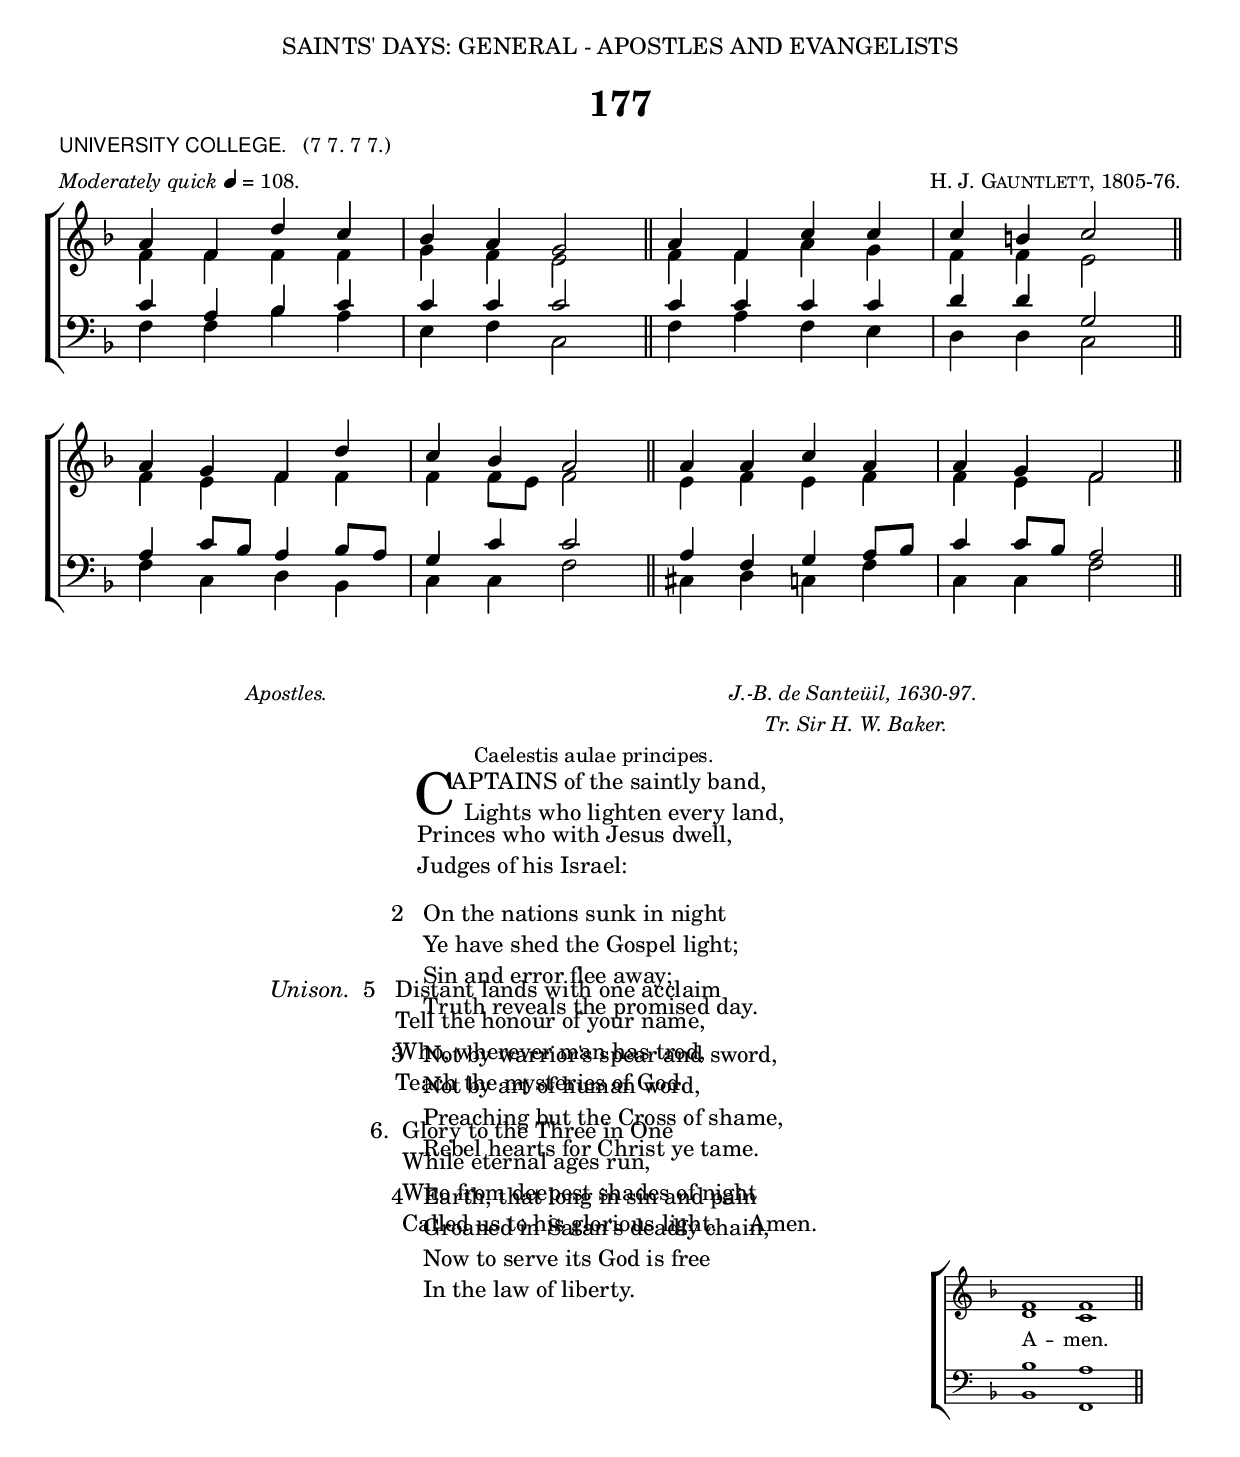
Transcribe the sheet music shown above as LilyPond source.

%%%% 286a.png
%%%% Hymn 177. University College. Captains of the saintly band
%%%% Rev 1.

\version "2.10"

\header {
  dedication = \markup {  \center-align { "SAINTS' DAYS: GENERAL - APOSTLES AND EVANGELISTS"
	\hspace #0.1 }}	
	
  title = "177"   
  
  poet = \markup { \small {  \line { \sans { "UNIVERSITY COLLEGE."} \hspace #1 \roman {"(7 7. 7 7.)"}} }}
  
  meter = \markup { \small { \italic {Moderately quick} \general-align #Y #DOWN \note #"4" #0.5 = 108.} }
  
  arranger = \markup { \small \smallCaps "H. J. Gauntlett, 1805-76." }
  
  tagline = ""
}
	      

%%% SATB voices

global = {
  \time 4/4
  \key f \major
  \set Staff.midiInstrument = "church organ"
}

soprano = \relative c' { 
  a'4 f d' c \bar "|" bes a g2 \bar "||" a4 f c' c \bar "|" c b c2 \bar "||" \break
  a4 g f d' \bar "|" c bes a2 \bar "||" a4 a c a \bar "|" a g f2 \bar "||"
} 
   
alto = \relative c' {  
  f4 f f f \bar "|" g f e2 \bar "||" f4 f a g \bar "|" f f e2 \bar "||"
  f4 e f f \bar "|" f f8[ e] f2 \bar "||" e4 f e f \bar "|" f e f2 \bar "||"
}

tenor = \relative c {\clef bass 
  c'4 a bes c \bar "|" c c c2 \bar "||" c4 c c c \bar "|" d d g,2 \bar "||"
  a4 c8[ bes] a4 bes8[ a] \bar "|" g4 c c2 \bar "||" a4 f g a8[ bes] \bar "|" c4 c8[ bes] a2 \bar "||"
}

bass = \relative c {\clef bass 
  f4 f bes a \bar "|" e f c2 \bar "||" f4 a f e \bar "|" d d c2 \bar "||"
  f4 c d bes \bar "|" c c f2 \bar "||" cis4 d c! f \bar "|" c c f2 \bar "||"
}

#(ly:set-option 'point-and-click #f)

\paper {
  #(set-paper-size "a4")
%  annotate-spacing = ##t
  print-page-number = ##f
  ragged-last-bottom = ##t
  ragged-bottom = ##t
}

\book{

%%% Score block	

\score{
\new ChoirStaff	
<<
	\context Staff = upper << 
	\context Voice = sopranos { \voiceOne \global \soprano }
	\context Voice = altos    { \voiceTwo \global \alto }
	                      >>
	\context Staff = lower <<
	\context Voice = tenors { \voiceOne \global \tenor }
	\context Voice = basses { \voiceTwo \global \bass }
			        >>
>>
\layout {
		indent=0
		\context { \Score \remove "Bar_number_engraver" }
		\context { \Staff \remove "Time_signature_engraver" }
		\context { \Score \remove "Mark_engraver"  }
                \context { \Staff \consists "Mark_engraver"  }
	} %% close layout

\midi { \context { \Score tempoWholesPerMinute = #(ly:make-moment 108 4) }}      
  	
	
} %%% Score bracket

%%% Lyric titles and attributions

\markup { \hspace #18 \small {  \column { \line { \italic "Apostles." \hspace #38 \italic "J.-B. de Santeüil, 1630-97." } 
          	                         \line {   \hspace #50 \italic "Tr. Sir H. W. Baker." }    
					 \line { \hspace #22 "Caelestis aulae principes." }
}}}

%%% Lyrics

\markup { \hspace #32 %%add space as necc. to center the column
          \column { %% super column of everything
	              \column { %%verse 1 is a column of 2 lines  
	                  \line { \hspace #2.2 \column { \lower #2.4 \fontsize #8 "C" }   %%Drop Cap goes here
				  \hspace #-1.0    %% adjust this if other letters are too far from Drop Cap
				  \column  { \raise #0.0 "APTAINS of the saintly band,"
			                                 "  Lights who lighten every land," } }          
	                  \line {  \hspace #2.5  %%adjust hspace until this line left edge is flush with Drop Cap
				   \lower  #1.56  %%adjust this until the line spacing looks right
				   \column {   
					   "Princes who with Jesus dwell,"
					   "Judges of his Israel:"
					   "          " %%% adds vertical spacing between verses
			  		}}
		      } %%% end verse 1	
           		\line { "2  "
			   \column {	     
				   "On the nations sunk in night"
				   "Ye have shed the Gospel light;"
				   "Sin and error flee away;"
				   "Truth reveals the promised day."
				   "          " %%% adds vertical spacing between verses
			}}
                           \line { "3  "
			   \column {	     
				   "Not by warrior's spear and sword,"
				   "Not by art of human word,"
				   "Preaching but the Cross of shame,"
				   "Rebel hearts for Christ ye tame."
				   "          " %%% adds vertical spacing between verses
			}}
			   \line { "4  "
			   \column {	     
				   "Earth, that long in sin and pain"
				   "Groaned in Satan's deadly chain,"
				   "Now to serve its God is free"
				   "In the law of liberty."
				   "          " %%% adds vertical spacing between verses
			}} 
	  } %%% end supercolumn
} %%% end markup	  
       
       
%%fake score block to occupy space and force a pagebreak.  Can't think of a better way of doing this.
\score{
	{s4 }
\header { breakbefore = ##f piece = ##f opus = ##f tagline = ##f }
\layout{	
	\context { \Staff
		\remove Time_signature_engraver
		\remove Key_engraver
		\remove Clef_engraver
		\remove Staff_symbol_engraver
}}}

%%% Second page
%%% continuation of  lyrics

\markup { \hspace #30   %%add space as necc. to center the column  
		\column { 
			\hspace #1  % adds vertical spacing between verses  
           		\line { \hspace #-9.7 \italic "Unison. " "5  "
			   \column {	     
				   "Distant lands with one acclaim"
				   "Tell the honour of your name,"
				   "Who, wherever man has trod,"
				   "Teach the mysteries of God."
				   "          " %%% adds vertical spacing between verses
			}}  
           		\line { "6. "
			   \column {	     
				   "Glory to the Three in One"
				   "While eternal ages run,"
				   "Who from deepest shades of night"
				   "Called us to his glorious light.     Amen."
			}}
	  }
} %%% lyric markup bracket


%%% Amen score block
\score{
  \new ChoirStaff
   <<
        \context Staff = upper \with { fontSize = #-3  \override StaffSymbol #'staff-space = #(magstep -2) }  
	                      << 
	\context Voice = "sopranos" { \relative c' { \clef treble \global \voiceOne f1 f1 \bar "||" }}
	\context Voice = "altos"    { \relative c' {  \clef treble \global \voiceTwo d1 c1 \bar "||" }}
	                      >>
			      
	\context Lyrics \lyricsto "altos" { \override LyricText #'font-size = #-1 A -- men. }
	
	\context Staff = lower \with { fontSize = #-3  \override StaffSymbol #'staff-space = #(magstep -2) }  
	                       <<
	\context Voice = "tenors" { \relative c { \clef bass \global \voiceThree bes'1 a1 \bar "||" }}
	\context Voice = "basses" { \relative c { \clef bass \global \voiceFour  bes1 f1 \bar "||" }}
			        >> 
  >>			      
\header { breakbefore = ##f piece = " " opus = " " }
\layout { 
	\context { \Score timing = ##f }
	ragged-right = ##t
	indent = 15\cm
	\context { \Staff \remove Time_signature_engraver }

       }

\midi { \context { \Score tempoWholesPerMinute = #(ly:make-moment 108 4) }}  %%Amen midi       
       
}  


} %%% book bracket

